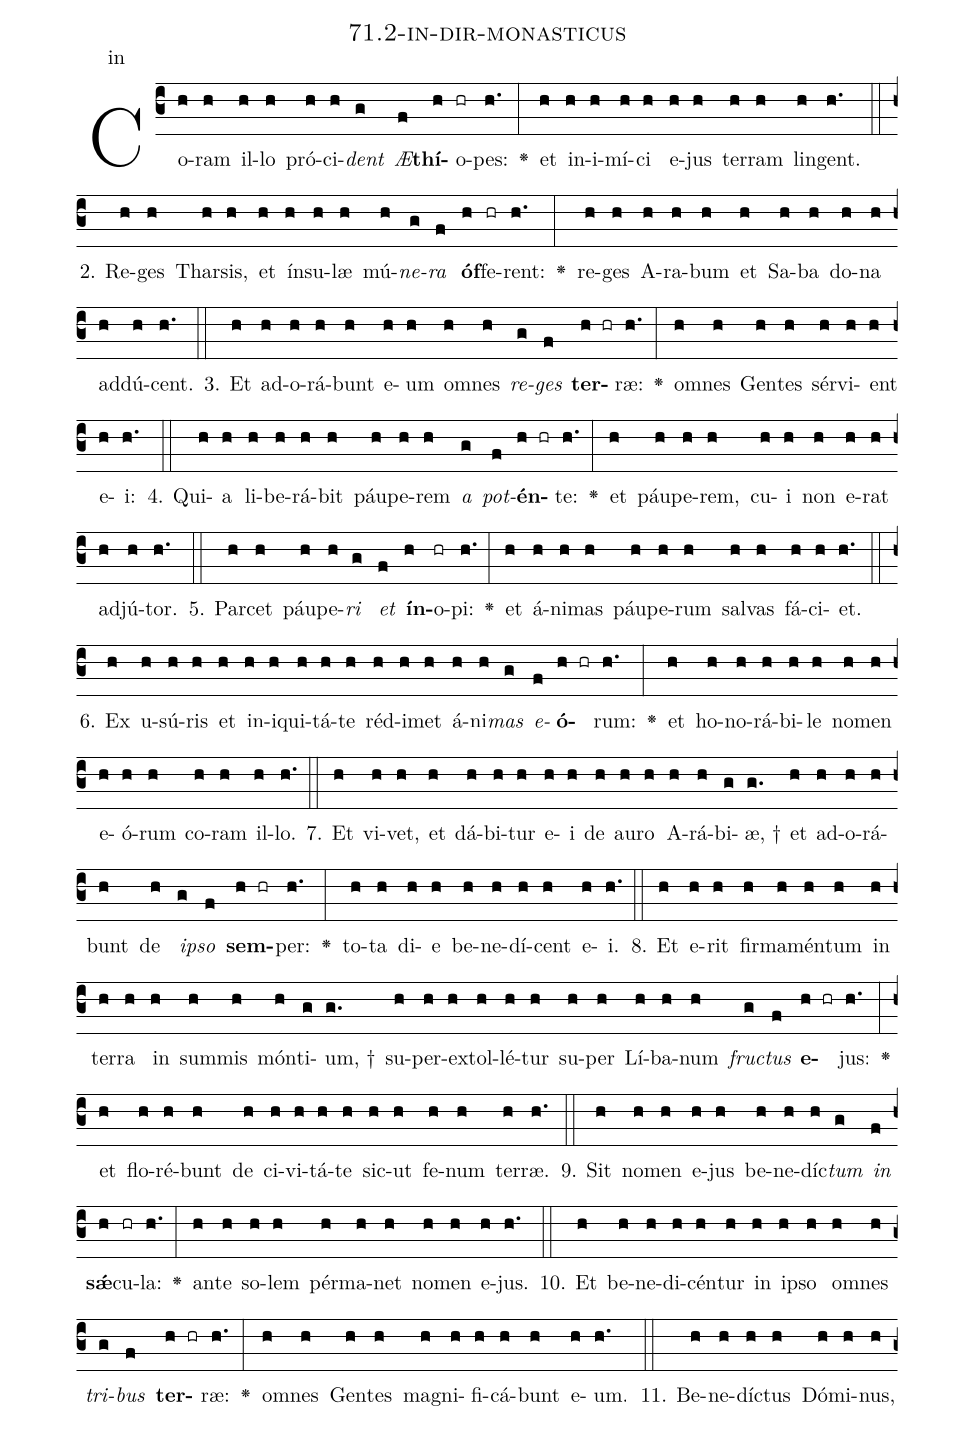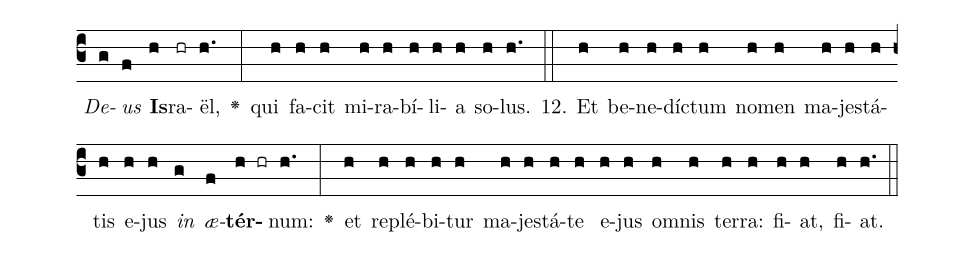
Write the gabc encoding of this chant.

name: 71.2-in-dir-monasticus;
annotation: in;
%%
(c3)Co(h)ram(h) il(h)lo(h) pró(h)ci(h)<i>dent</i>(g) <i>Æ</i>(f)<b>thí</b>(h)o(hr)pes:(h.) <v>\greheightstar</v>(:) et(h) in(h)i(h)mí(h)ci(h) e(h)jus(h) ter(h)ram(h) lin(h)gent.(h.) (::)
2. Re(h)ges(h) Thar(h)sis,(h) et(h) ín(h)su(h)læ(h) mú(h)<i>ne</i>(g)<i>ra</i>(f) <b>óf</b>(h)fe(hr)rent:(h.) <v>\greheightstar</v>(:) re(h)ges(h) A(h)ra(h)bum(h) et(h) Sa(h)ba(h) do(h)na(h) ad(h)dú(h)cent.(h.) (::)
3. Et(h) ad(h)o(h)rá(h)bunt(h) e(h)um(h) om(h)nes(h) <i>re</i>(g)<i>ges</i>(f) <b>ter</b>(h hr)ræ:(h.) <v>\greheightstar</v>(:) om(h)nes(h) Gen(h)tes(h) sér(h)vi(h)ent(h) e(h)i:(h.) (::)
4. Qui(h)a(h) li(h)be(h)rá(h)bit(h) páu(h)pe(h)rem(h) <i>a</i>(g) <i>pot</i>(f)<b>én</b>(h hr)te:(h.) <v>\greheightstar</v>(:) et(h) páu(h)pe(h)rem,(h) cu(h)i(h) non(h) e(h)rat(h) ad(h)jú(h)tor.(h.) (::)
5. Par(h)cet(h) páu(h)pe(h)<i>ri</i>(g) <i>et</i>(f) <b>ín</b>(h)o(hr)pi:(h.) <v>\greheightstar</v>(:) et(h) á(h)ni(h)mas(h) páu(h)pe(h)rum(h) sal(h)vas(h) fá(h)ci(h)et.(h.) (::)
6. Ex(h) u(h)sú(h)ris(h) et(h) in(h)i(h)qui(h)tá(h)te(h) réd(h)i(h)met(h) á(h)ni(h)<i>mas</i>(g) <i>e</i>(f)<b>ó</b>(h hr)rum:(h.) <v>\greheightstar</v>(:) et(h) ho(h)no(h)rá(h)bi(h)le(h) no(h)men(h) e(h)ó(h)rum(h) co(h)ram(h) il(h)lo.(h.) (::)
7. Et(h) vi(h)vet,(h) et(h) dá(h)bi(h)tur(h) e(h)i(h) de(h) au(h)ro(h) A(h)rá(h)bi(g)æ, †(g.) et(h) ad(h)o(h)rá(h)bunt(h) de(h) <i>ip</i>(g)<i>so</i>(f) <b>sem</b>(h hr)per:(h.) <v>\greheightstar</v>(:) to(h)ta(h) di(h)e(h) be(h)ne(h)dí(h)cent(h) e(h)i.(h.) (::)
8. Et(h) e(h)rit(h) fir(h)ma(h)mén(h)tum(h) in(h) ter(h)ra(h) in(h) sum(h)mis(h) món(h)ti(g)um, †(g.) su(h)per(h)ex(h)tol(h)lé(h)tur(h) su(h)per(h) Lí(h)ba(h)num(h) <i>fruc</i>(g)<i>tus</i>(f) <b>e</b>(h hr)jus:(h.) <v>\greheightstar</v>(:) et(h) flo(h)ré(h)bunt(h) de(h) ci(h)vi(h)tá(h)te(h) sic(h)ut(h) fe(h)num(h) ter(h)ræ.(h.) (::)
9. Sit(h) no(h)men(h) e(h)jus(h) be(h)ne(h)díc(h)<i>tum</i>(g) <i>in</i>(f) <b>sǽ</b>(h)cu(hr)la:(h.) <v>\greheightstar</v>(:) an(h)te(h) so(h)lem(h) pér(h)ma(h)net(h) no(h)men(h) e(h)jus.(h.) (::)
10. Et(h) be(h)ne(h)di(h)cén(h)tur(h) in(h) ip(h)so(h) om(h)nes(h) <i>tri</i>(g)<i>bus</i>(f) <b>ter</b>(h hr)ræ:(h.) <v>\greheightstar</v>(:) om(h)nes(h) Gen(h)tes(h) ma(h)gni(h)fi(h)cá(h)bunt(h) e(h)um.(h.) (::)
11. Be(h)ne(h)díc(h)tus(h) Dó(h)mi(h)nus,(h) <i>De</i>(g)<i>us</i>(f) <b>Is</b>(h)ra(hr)ël,(h.) <v>\greheightstar</v>(:) qui(h) fa(h)cit(h) mi(h)ra(h)bí(h)li(h)a(h) so(h)lus.(h.) (::)
12. Et(h) be(h)ne(h)díc(h)tum(h) no(h)men(h) ma(h)jes(h)tá(h)tis(h) e(h)jus(h) <i>in</i>(g) <i>æ</i>(f)<b>tér</b>(h hr)num:(h.) <v>\greheightstar</v>(:) et(h) re(h)plé(h)bi(h)tur(h) ma(h)jes(h)tá(h)te(h) e(h)jus(h) om(h)nis(h) ter(h)ra:(h) fi(h)at,(h) fi(h)at.(h.) (::)
